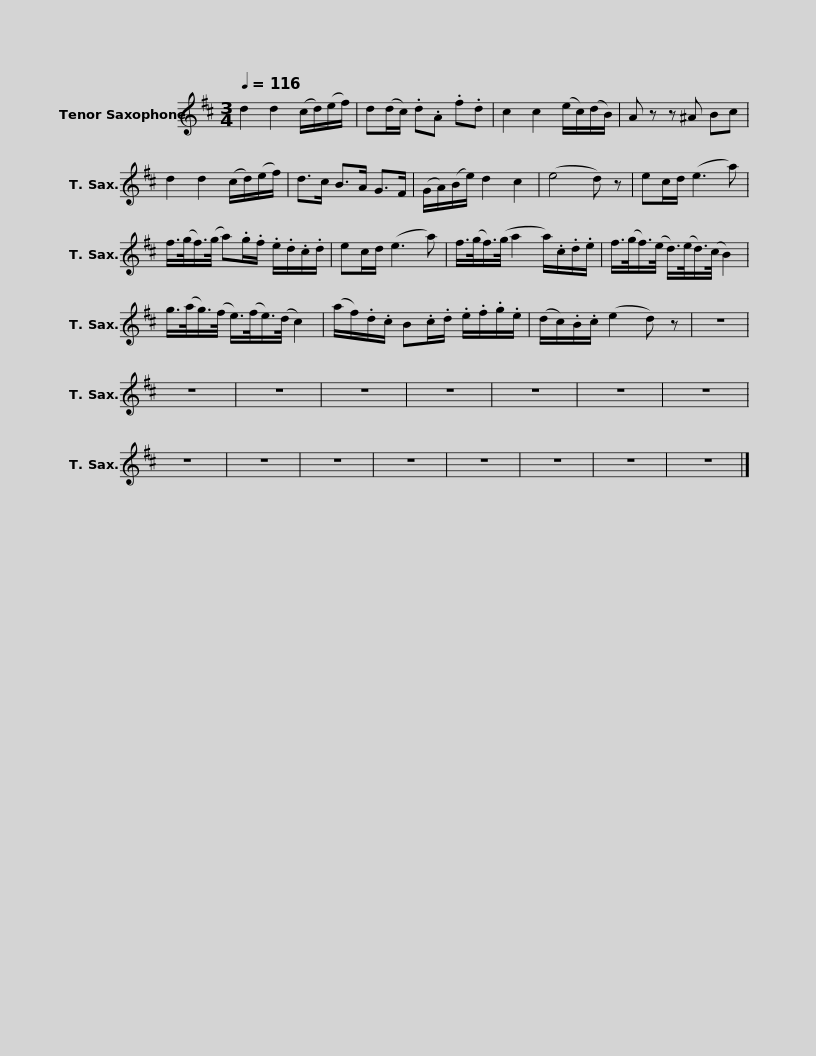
X:1
L:1/8
Q:1/4=116
M:3/4
I:linebreak $
K:none
V:1 treble transpose=-14
V:1
[K:D] d2 d2 (c/d/)(e/f/) | d(d/c/) .d.A .f.d | c2 c2 (e/c/)(d/B/) | A z z ^A Bc | d2 d2 (c/d/)(e/f/) | %5
 d>c B>A G>F | (G/A/)(B/e/) d2 c2 |$ (e4 d) z | ec/d/ (e3 a) | f/>(g/f/>)(g/ a).g/.f/ .e/.d/.c/.d/ | %10
 ec/d/ (e3 a) | f/>(g/f/>)(g/ a2 a/).c/.d/.e/ | f/>(g/f/>)(e/ d/>)(e/d/>)(c/ B2) |$ g/>(a/g/>)(f/ e/>)(f/e/>)(d/ c2) | (a/f/).d/.c/ B.c/.d/ .e/.f/.g/.e/ | %15
 (d/c/).B/.c/ (e2 d) z | z6 | z6 | z6 | z6 | %20
 z6 | z6 | z6 | z6 |$ z6 | %25
 z6 | z6 | z6 | z6 | z6 | %30
 z6 | z6 |] %32
